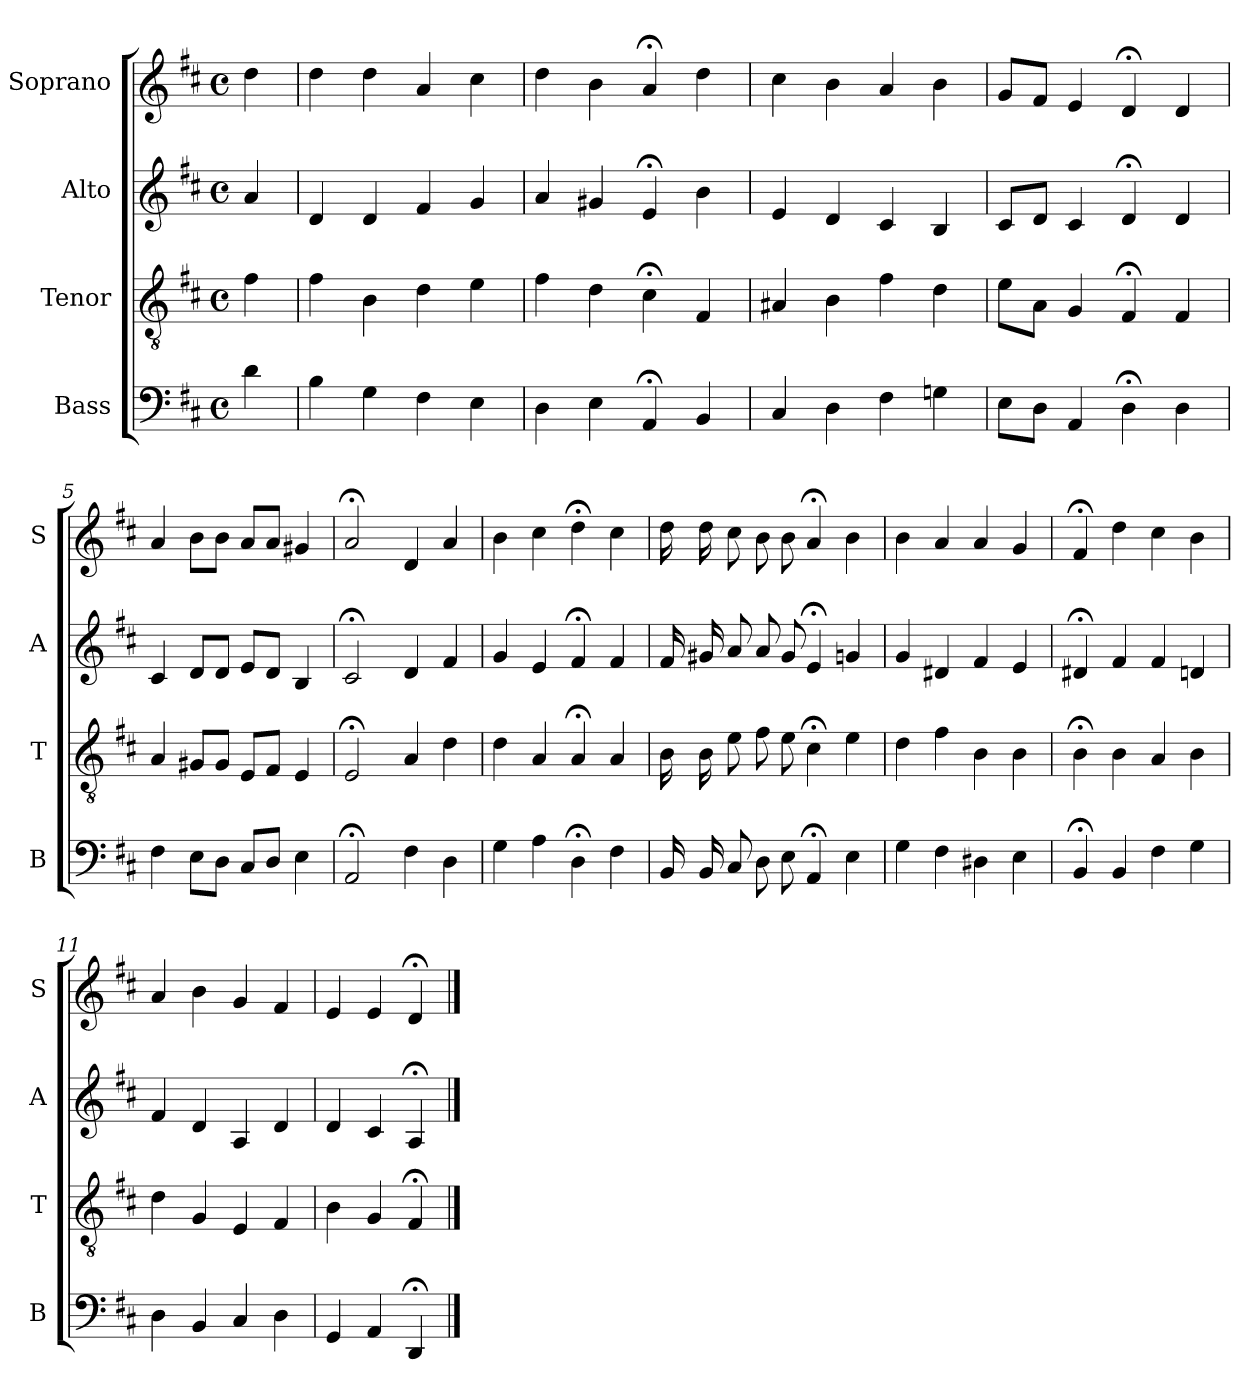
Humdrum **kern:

**kern	**kern	**kern	**kern
*part4	*part3	*part2	*part1
*staff4	*staff3	*staff2	*staff1
*I"Bass	*I"Tenor	*I"Alto	*I"Soprano
*I'B	*I'T	*I'A	*I'S
*clefF4	*clefGv2	*clefG2	*clefG2
*k[f#c#]	*k[f#c#]	*k[f#c#]	*k[f#c#]
*D:	*D:	*D:	*D:
*M4/4	*M4/4	*M4/4	*M4/4
*met(c)	*met(c)	*met(c)	*met(c)
*MM100	*MM100	*MM100	*MM100
=	=	=	=
4d	4f#	4a	4dd
=1	=1	=1	=1
4B	4f#	4d	4dd
4G	4B	4d	4dd
4F#	4d	4f#	4a
4E	4e	4g	4cc#
=2	=2	=2	=2
4D	4f#	4a	4dd
4E	4d	4g#X	4b
4AA;<	4c#;<	4e;<	4a;<
4BB	4F#	4b	4dd
=3	=3	=3	=3
4C#	4A#X	4e	4cc#
4D	4B	4d	4b
4F#	4f#	4c#	4a
4Gn	4d	4B	4b
=4	=4	=4	=4
8EL	8eL	8c#L	8gL
8DJ	8AJ	8dJ	8f#J
4AA	4G	4c#	4e
4D;<	4F#;<	4d;<	4d;<
4D	4F#	4d	4d
=5	=5	=5	=5
4F#	4A	4c#	4a
8EL	8G#XL	8dL	8bL
8DJ	8G#J	8dJ	8bJ
8C#L	8EL	8eL	8aL
8DJ	8F#J	8dJ	8aJ
4E	4E	4B	4g#X
=6	=6	=6	=6
2AA;<	2E;<	2c#;<	2a;<
4F#	4A	4d	4d
4D	4d	4f#	4a
=7	=7	=7	=7
4G	4d	4g	4b
4A	4A	4e	4cc#
4D;<	4A;<	4f#;<	4dd;<
4F#	4A	4f#	4cc#
=8	=8	=8	=8
16BB	16B	16f#	16dd
16BB	16B	16g#X	16dd
8C#	8e	8a	8cc#
8D	8f#	8a	8b
8E	8e	8g#	8b
4AA;<	4c#;<	4e;<	4a;<
4E	4e	4gn	4b
=9	=9	=9	=9
4G	4d	4g	4b
4F#	4f#	4d#X	4a
4D#X	4B	4f#	4a
4E	4B	4e	4g
=10	=10	=10	=10
4BB;<	4B;<	4d#X;<	4f#;<
4BB	4B	4f#	4dd
4F#	4A	4f#	4cc#
4G	4B	4dn	4b
=11	=11	=11	=11
4D	4d	4f#	4a
4BB	4G	4d	4b
4C#	4E	4A	4g
4D	4F#	4d	4f#
=12	=12	=12	=12
4GG	4B	4d	4e
4AA	4G	4c#	4e
4DD;<	4F#;<	4A;<	4d;<
==	==	==	==
*-	*-	*-	*-
